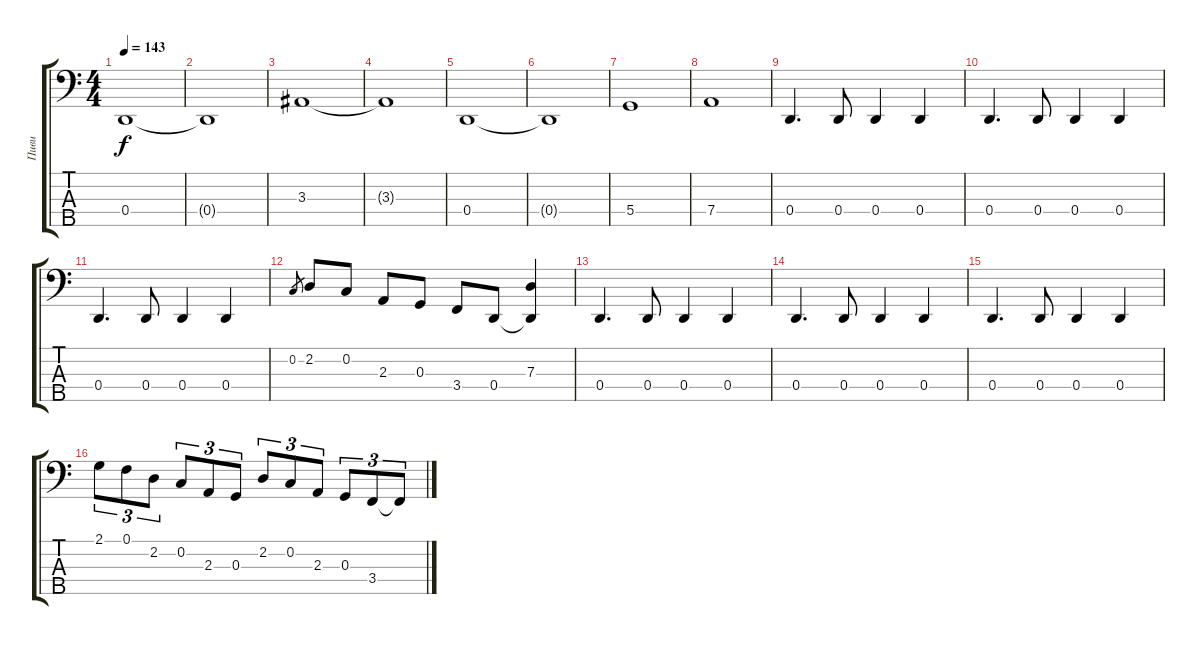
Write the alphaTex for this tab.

\track ("Пиви" "Пиви") {instrument electricbasspick}
\staff {score tabs}
\tuning (F2 C2 G1 D1 A0) {hide}
\ts (4 4)
\tempo 143
\clef f4
\ks c
0.4.1{dy f} |
0.4{t}.1 |
3.3.1 |
3.3{t}.1 |
0.4.1 |
0.4{t}.1 |
5.4.1 |
7.4.1 |
0.4.4{d} 0.4.8 0.4.4 0.4.4 |
0.4.4{d} 0.4.8 0.4.4 0.4.4 |
0.4.4{d} 0.4.8 0.4.4 0.4.4 |
0.2.8{gr} 2.2.8 0.2.8 2.3.8 0.3.8 3.4.8 0.4.8 (7.3 0.4{t}).4 |
0.4.4{d} 0.4.8 0.4.4 0.4.4 |
0.4.4{d} 0.4.8 0.4.4 0.4.4 |
0.4.4{d} 0.4.8 0.4.4 0.4.4 |
2.1.8{tu (3 2)} 0.1.8{tu (3 2)} 2.2.8{tu (3 2)} 0.2.8{tu (3 2)} 2.3.8{tu (3 2)} 0.3.8{tu (3 2)} 2.2.8{tu (3 2)} 0.2.8{tu (3 2)} 2.3.8{tu (3 2)} 0.3.8{tu (3 2)} 3.4.8{tu (3 2)} 3.4{t}.8{tu (3 2)}
